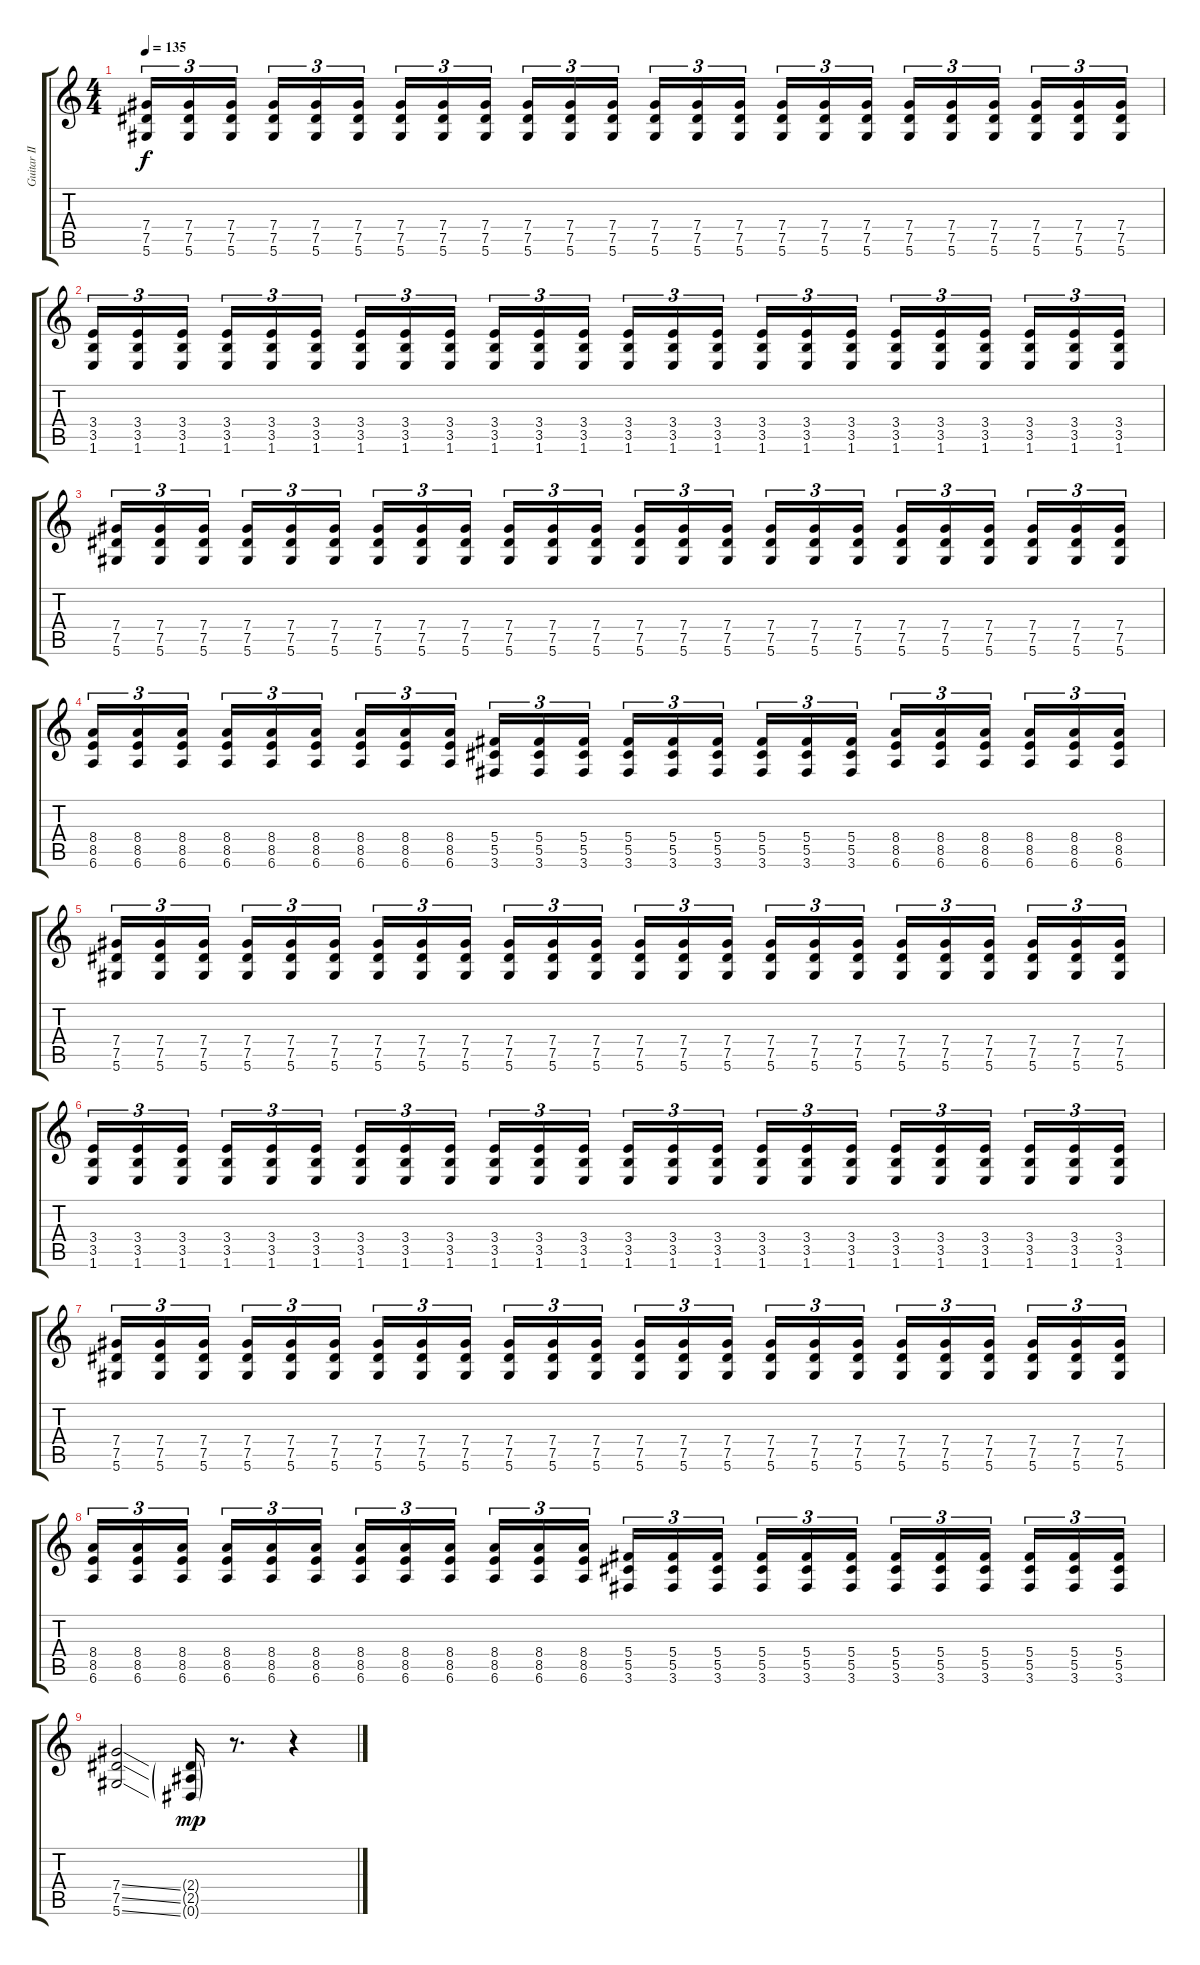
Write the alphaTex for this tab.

\track ("Guitar II" "Guitar II") {instrument distortionguitar}
\staff {score tabs}
\tuning (Eb4 Bb3 Gb3 Db3 Ab2 Eb2) {hide}
\ts (4 4)
\tempo 135
\clef g2
\ks c
(7.4 7.5 5.6).16{tu (3 2) dy f} (7.4 7.5 5.6).16{tu (3 2)} (7.4 7.5 5.6).16{tu (3 2)} (7.4 7.5 5.6).16{tu (3 2)} (7.4 7.5 5.6).16{tu (3 2)} (7.4 7.5 5.6).16{tu (3 2)} (7.4 7.5 5.6).16{tu (3 2)} (7.4 7.5 5.6).16{tu (3 2)} (7.4 7.5 5.6).16{tu (3 2)} (7.4 7.5 5.6).16{tu (3 2)} (7.4 7.5 5.6).16{tu (3 2)} (7.4 7.5 5.6).16{tu (3 2)} (7.4 7.5 5.6).16{tu (3 2)} (7.4 7.5 5.6).16{tu (3 2)} (7.4 7.5 5.6).16{tu (3 2)} (7.4 7.5 5.6).16{tu (3 2)} (7.4 7.5 5.6).16{tu (3 2)} (7.4 7.5 5.6).16{tu (3 2)} (7.4 7.5 5.6).16{tu (3 2)} (7.4 7.5 5.6).16{tu (3 2)} (7.4 7.5 5.6).16{tu (3 2)} (7.4 7.5 5.6).16{tu (3 2)} (7.4 7.5 5.6).16{tu (3 2)} (7.4 7.5 5.6).16{tu (3 2)} |
(3.4 3.5 1.6).16{tu (3 2)} (3.4 3.5 1.6).16{tu (3 2)} (3.4 3.5 1.6).16{tu (3 2)} (3.4 3.5 1.6).16{tu (3 2)} (3.4 3.5 1.6).16{tu (3 2)} (3.4 3.5 1.6).16{tu (3 2)} (3.4 3.5 1.6).16{tu (3 2)} (3.4 3.5 1.6).16{tu (3 2)} (3.4 3.5 1.6).16{tu (3 2)} (3.4 3.5 1.6).16{tu (3 2)} (3.4 3.5 1.6).16{tu (3 2)} (3.4 3.5 1.6).16{tu (3 2)} (3.4 3.5 1.6).16{tu (3 2)} (3.4 3.5 1.6).16{tu (3 2)} (3.4 3.5 1.6).16{tu (3 2)} (3.4 3.5 1.6).16{tu (3 2)} (3.4 3.5 1.6).16{tu (3 2)} (3.4 3.5 1.6).16{tu (3 2)} (3.4 3.5 1.6).16{tu (3 2)} (3.4 3.5 1.6).16{tu (3 2)} (3.4 3.5 1.6).16{tu (3 2)} (3.4 3.5 1.6).16{tu (3 2)} (3.4 3.5 1.6).16{tu (3 2)} (3.4 3.5 1.6).16{tu (3 2)} |
(7.4 7.5 5.6).16{tu (3 2)} (7.4 7.5 5.6).16{tu (3 2)} (7.4 7.5 5.6).16{tu (3 2)} (7.4 7.5 5.6).16{tu (3 2)} (7.4 7.5 5.6).16{tu (3 2)} (7.4 7.5 5.6).16{tu (3 2)} (7.4 7.5 5.6).16{tu (3 2)} (7.4 7.5 5.6).16{tu (3 2)} (7.4 7.5 5.6).16{tu (3 2)} (7.4 7.5 5.6).16{tu (3 2)} (7.4 7.5 5.6).16{tu (3 2)} (7.4 7.5 5.6).16{tu (3 2)} (7.4 7.5 5.6).16{tu (3 2)} (7.4 7.5 5.6).16{tu (3 2)} (7.4 7.5 5.6).16{tu (3 2)} (7.4 7.5 5.6).16{tu (3 2)} (7.4 7.5 5.6).16{tu (3 2)} (7.4 7.5 5.6).16{tu (3 2)} (7.4 7.5 5.6).16{tu (3 2)} (7.4 7.5 5.6).16{tu (3 2)} (7.4 7.5 5.6).16{tu (3 2)} (7.4 7.5 5.6).16{tu (3 2)} (7.4 7.5 5.6).16{tu (3 2)} (7.4 7.5 5.6).16{tu (3 2)} |
(8.4 8.5 6.6).16{tu (3 2)} (8.4 8.5 6.6).16{tu (3 2)} (8.4 8.5 6.6).16{tu (3 2)} (8.4 8.5 6.6).16{tu (3 2)} (8.4 8.5 6.6).16{tu (3 2)} (8.4 8.5 6.6).16{tu (3 2)} (8.4 8.5 6.6).16{tu (3 2)} (8.4 8.5 6.6).16{tu (3 2)} (8.4 8.5 6.6).16{tu (3 2)} (5.4 5.5 3.6).16{tu (3 2)} (5.4 5.5 3.6).16{tu (3 2)} (5.4 5.5 3.6).16{tu (3 2)} (5.4 5.5 3.6).16{tu (3 2)} (5.4 5.5 3.6).16{tu (3 2)} (5.4 5.5 3.6).16{tu (3 2)} (5.4 5.5 3.6).16{tu (3 2)} (5.4 5.5 3.6).16{tu (3 2)} (5.4 5.5 3.6).16{tu (3 2)} (8.4 8.5 6.6).16{tu (3 2)} (8.4 8.5 6.6).16{tu (3 2)} (8.4 8.5 6.6).16{tu (3 2)} (8.4 8.5 6.6).16{tu (3 2)} (8.4 8.5 6.6).16{tu (3 2)} (8.4 8.5 6.6).16{tu (3 2)} |
(7.4 7.5 5.6).16{tu (3 2)} (7.4 7.5 5.6).16{tu (3 2)} (7.4 7.5 5.6).16{tu (3 2)} (7.4 7.5 5.6).16{tu (3 2)} (7.4 7.5 5.6).16{tu (3 2)} (7.4 7.5 5.6).16{tu (3 2)} (7.4 7.5 5.6).16{tu (3 2)} (7.4 7.5 5.6).16{tu (3 2)} (7.4 7.5 5.6).16{tu (3 2)} (7.4 7.5 5.6).16{tu (3 2)} (7.4 7.5 5.6).16{tu (3 2)} (7.4 7.5 5.6).16{tu (3 2)} (7.4 7.5 5.6).16{tu (3 2)} (7.4 7.5 5.6).16{tu (3 2)} (7.4 7.5 5.6).16{tu (3 2)} (7.4 7.5 5.6).16{tu (3 2)} (7.4 7.5 5.6).16{tu (3 2)} (7.4 7.5 5.6).16{tu (3 2)} (7.4 7.5 5.6).16{tu (3 2)} (7.4 7.5 5.6).16{tu (3 2)} (7.4 7.5 5.6).16{tu (3 2)} (7.4 7.5 5.6).16{tu (3 2)} (7.4 7.5 5.6).16{tu (3 2)} (7.4 7.5 5.6).16{tu (3 2)} |
(3.4 3.5 1.6).16{tu (3 2)} (3.4 3.5 1.6).16{tu (3 2)} (3.4 3.5 1.6).16{tu (3 2)} (3.4 3.5 1.6).16{tu (3 2)} (3.4 3.5 1.6).16{tu (3 2)} (3.4 3.5 1.6).16{tu (3 2)} (3.4 3.5 1.6).16{tu (3 2)} (3.4 3.5 1.6).16{tu (3 2)} (3.4 3.5 1.6).16{tu (3 2)} (3.4 3.5 1.6).16{tu (3 2)} (3.4 3.5 1.6).16{tu (3 2)} (3.4 3.5 1.6).16{tu (3 2)} (3.4 3.5 1.6).16{tu (3 2)} (3.4 3.5 1.6).16{tu (3 2)} (3.4 3.5 1.6).16{tu (3 2)} (3.4 3.5 1.6).16{tu (3 2)} (3.4 3.5 1.6).16{tu (3 2)} (3.4 3.5 1.6).16{tu (3 2)} (3.4 3.5 1.6).16{tu (3 2)} (3.4 3.5 1.6).16{tu (3 2)} (3.4 3.5 1.6).16{tu (3 2)} (3.4 3.5 1.6).16{tu (3 2)} (3.4 3.5 1.6).16{tu (3 2)} (3.4 3.5 1.6).16{tu (3 2)} |
(7.4 7.5 5.6).16{tu (3 2)} (7.4 7.5 5.6).16{tu (3 2)} (7.4 7.5 5.6).16{tu (3 2)} (7.4 7.5 5.6).16{tu (3 2)} (7.4 7.5 5.6).16{tu (3 2)} (7.4 7.5 5.6).16{tu (3 2)} (7.4 7.5 5.6).16{tu (3 2)} (7.4 7.5 5.6).16{tu (3 2)} (7.4 7.5 5.6).16{tu (3 2)} (7.4 7.5 5.6).16{tu (3 2)} (7.4 7.5 5.6).16{tu (3 2)} (7.4 7.5 5.6).16{tu (3 2)} (7.4 7.5 5.6).16{tu (3 2)} (7.4 7.5 5.6).16{tu (3 2)} (7.4 7.5 5.6).16{tu (3 2)} (7.4 7.5 5.6).16{tu (3 2)} (7.4 7.5 5.6).16{tu (3 2)} (7.4 7.5 5.6).16{tu (3 2)} (7.4 7.5 5.6).16{tu (3 2)} (7.4 7.5 5.6).16{tu (3 2)} (7.4 7.5 5.6).16{tu (3 2)} (7.4 7.5 5.6).16{tu (3 2)} (7.4 7.5 5.6).16{tu (3 2)} (7.4 7.5 5.6).16{tu (3 2)} |
(8.4 8.5 6.6).16{tu (3 2)} (8.4 8.5 6.6).16{tu (3 2)} (8.4 8.5 6.6).16{tu (3 2)} (8.4 8.5 6.6).16{tu (3 2)} (8.4 8.5 6.6).16{tu (3 2)} (8.4 8.5 6.6).16{tu (3 2)} (8.4 8.5 6.6).16{tu (3 2)} (8.4 8.5 6.6).16{tu (3 2)} (8.4 8.5 6.6).16{tu (3 2)} (8.4 8.5 6.6).16{tu (3 2)} (8.4 8.5 6.6).16{tu (3 2)} (8.4 8.5 6.6).16{tu (3 2)} (5.4 5.5 3.6).16{tu (3 2)} (5.4 5.5 3.6).16{tu (3 2)} (5.4 5.5 3.6).16{tu (3 2)} (5.4 5.5 3.6).16{tu (3 2)} (5.4 5.5 3.6).16{tu (3 2)} (5.4 5.5 3.6).16{tu (3 2)} (5.4 5.5 3.6).16{tu (3 2)} (5.4 5.5 3.6).16{tu (3 2)} (5.4 5.5 3.6).16{tu (3 2)} (5.4 5.5 3.6).16{tu (3 2)} (5.4 5.5 3.6).16{tu (3 2)} (5.4 5.5 3.6).16{tu (3 2)} |
(7.4{ss} 7.5{ss} 5.6{ss}).2 (2.4{g} 2.5{g} 0.6{g}).16{dy mp} r.8{d} r.4
